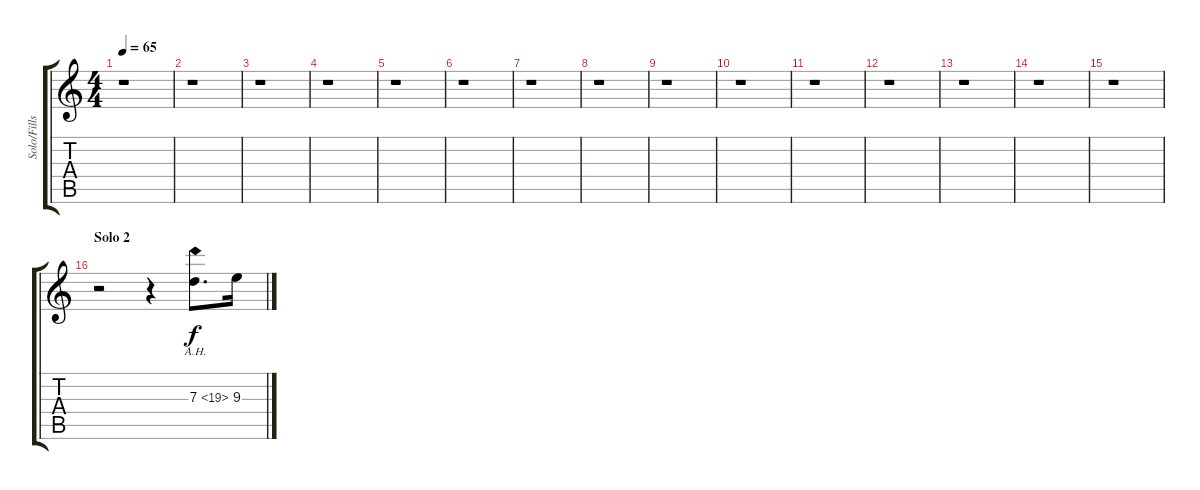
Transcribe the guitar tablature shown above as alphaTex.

\track ("Solo/Fills" "Solo/Fills") {instrument distortionguitar}
\staff {score tabs}
\tuning (E4 B3 G3 D3 A2 E2) {hide}
\ts (4 4)
\tempo 65
\clef g2
\ks c
r.1{dy f} |
r.1 |
r.1 |
r.1 |
r.1 |
r.1 |
r.1 |
r.1 |
r.1 |
r.1 |
r.1 |
r.1 |
r.1 |
r.1 |
r.1 |
\section ("" "Solo 2")
r.2 r.4 7.3{ah 12}.8{d} 9.3.16
